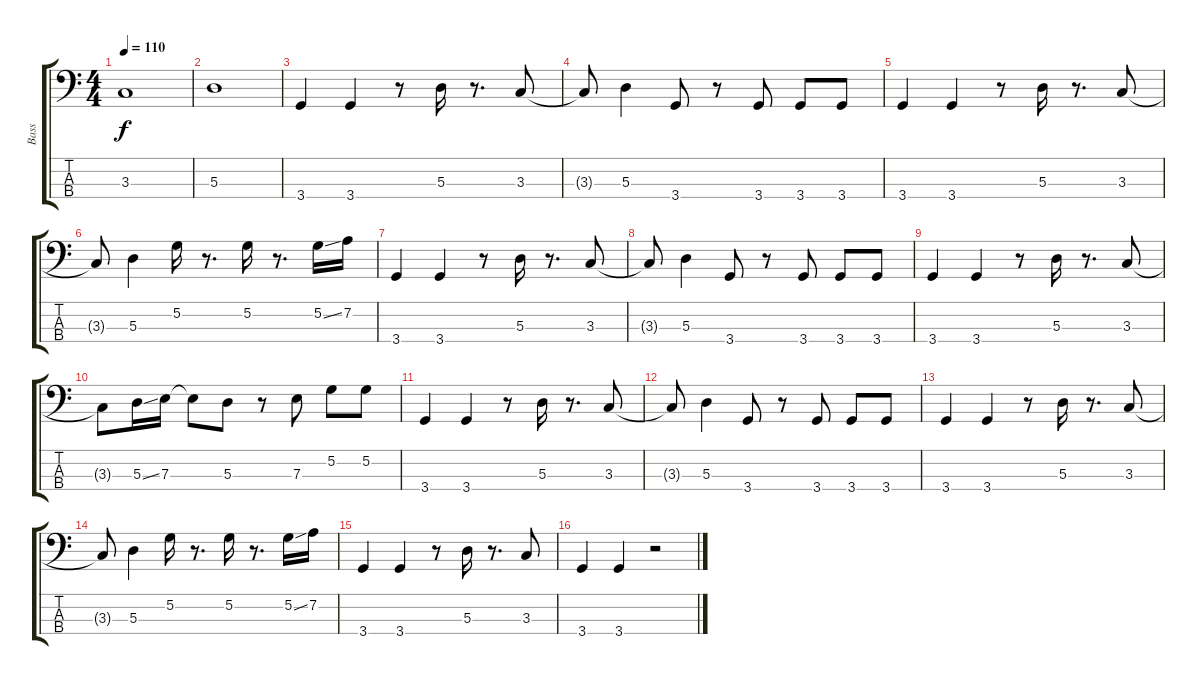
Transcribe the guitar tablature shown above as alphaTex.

\track ("Bass" "Bass") {instrument electricbassfinger}
\staff {score tabs}
\tuning (G2 D2 A1 E1) {hide}
\ts (4 4)
\tempo 110
\clef f4
\ks c
3.3.1{dy f} |
5.3.1 |
3.4.4 3.4.4 r.8 5.3.16 r.8{d} 3.3.8 |
3.3{t}.8 5.3.4 3.4.8 r.8 3.4.8 3.4.8 3.4.8 |
3.4.4 3.4.4 r.8 5.3.16 r.8{d} 3.3.8 |
3.3{t}.8 5.3.4 5.2.16 r.8{d} 5.2.16 r.8{d} 5.2{ss}.16 7.2.16 |
3.4.4 3.4.4 r.8 5.3.16 r.8{d} 3.3.8 |
3.3{t}.8 5.3.4 3.4.8 r.8 3.4.8 3.4.8 3.4.8 |
3.4.4 3.4.4 r.8 5.3.16 r.8{d} 3.3.8 |
3.3{t}.8 5.3{ss}.16 7.3.16 7.3{t}.8 5.3.8 r.8 7.3.8 5.2.8 5.2.8 |
3.4.4 3.4.4 r.8 5.3.16 r.8{d} 3.3.8 |
3.3{t}.8 5.3.4 3.4.8 r.8 3.4.8 3.4.8 3.4.8 |
3.4.4 3.4.4 r.8 5.3.16 r.8{d} 3.3.8 |
3.3{t}.8 5.3.4 5.2.16 r.8{d} 5.2.16 r.8{d} 5.2{ss}.16 7.2.16 |
3.4.4 3.4.4 r.8 5.3.16 r.8{d} 3.3.8 |
3.4.4 3.4.4 r.2
